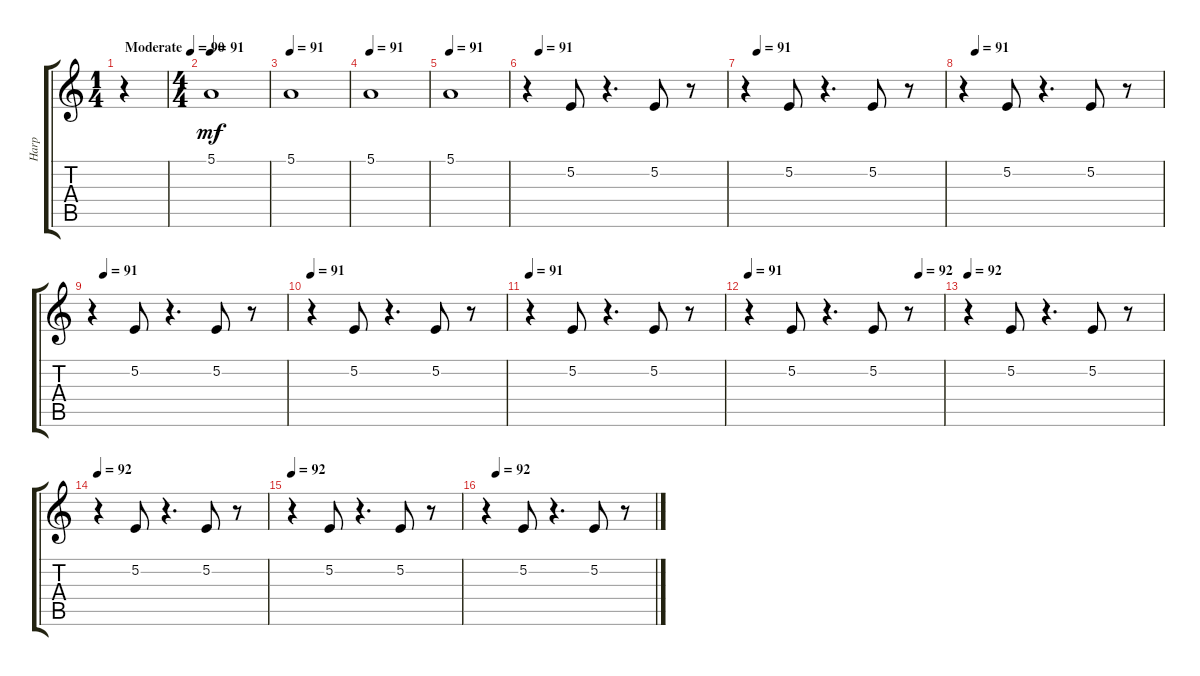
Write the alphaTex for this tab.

\track ("Harp" "Harp") {instrument choiraahs}
\staff {score tabs}
\tuning (E4 B3 G3 D3 A2 E2) {hide}
\ts (1 4)
\tempo (90 "Moderate")
\clef g2
\ks c
r.4{dy mf instrument choiraahs} |
\ts (4 4)
\tempo 91
5.1.1 |
\tempo 91
5.1.1 |
\tempo 91
5.1.1 |
\tempo 91
5.1.1 |
\tempo (91 0.0625)
r.4 5.2.8 r.4{d} 5.2.8 r.8 |
\tempo (91 0.0625)
r.4 5.2.8 r.4{d} 5.2.8 r.8 |
\tempo (91 0.0625)
r.4 5.2.8 r.4{d} 5.2.8 r.8 |
\tempo (91 0.0625)
r.4 5.2.8 r.4{d} 5.2.8 r.8 |
\tempo 91
r.4 5.2.8 r.4{d} 5.2.8 r.8 |
\tempo 91
r.4 5.2.8 r.4{d} 5.2.8 r.8 |
\tempo 91
\tempo (92 0.875)
r.4 5.2.8 r.4{d} 5.2.8 r.8 |
\tempo 92
r.4 5.2.8 r.4{d} 5.2.8 r.8 |
\tempo 92
r.4 5.2.8 r.4{d} 5.2.8 r.8 |
\tempo 92
r.4 5.2.8 r.4{d} 5.2.8 r.8 |
\tempo (92 0.0625)
r.4 5.2.8 r.4{d} 5.2.8 r.8
